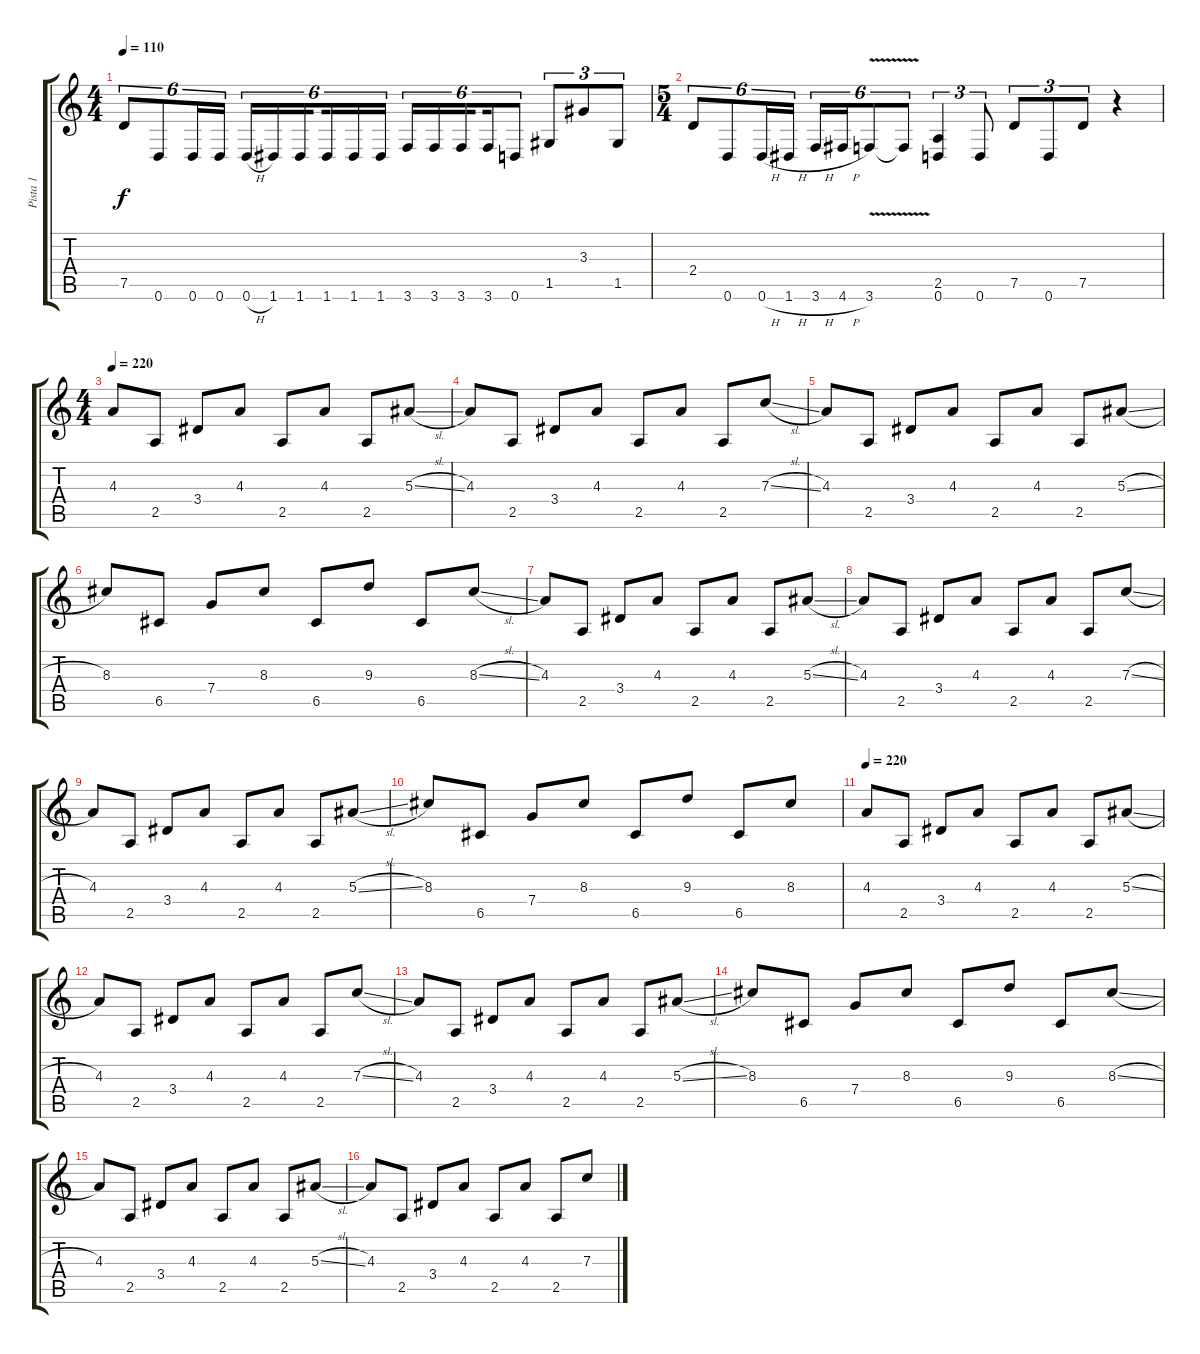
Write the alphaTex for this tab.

\track ("Pista 1" "Pista 1") {instrument distortionguitar}
\staff {score tabs}
\tuning (D4 A3 F3 C3 G2 D2) {hide}
\ts (4 4)
\tempo 110
\clef g2
\ks c
7.5.8{tu (6 4) dy f} 0.6.8{tu (6 4)} 0.6.16{tu (6 4)} 0.6.16{tu (6 4)} 0.6{h}.16{tu (6 4)} 1.6.16{tu (6 4)} 1.6.16{tu (6 4) beam splitsecondary} 1.6.16{tu (6 4)} 1.6.16{tu (6 4)} 1.6.16{tu (6 4)} 3.6.16{tu (6 4)} 3.6.16{tu (6 4)} 3.6.16{tu (6 4) beam splitsecondary} 3.6.16{tu (6 4)} 0.6.8{tu (6 4)} 1.5.8{tu (3 2)} 3.3.8{tu (3 2)} 1.5.8{tu (3 2)} |
\ts (5 4)
2.4.8{tu (6 4)} 0.6.8{tu (6 4)} 0.6{h}.16{tu (6 4)} 1.6{h}.16{tu (6 4)} 3.6{h}.16{tu (6 4)} 4.6{h}.16{tu (6 4)} 3.6{v}.8{tu (6 4)} 3.6{v t}.8{tu (6 4)} (2.5 0.6).4{tu (3 2)} 0.6.8{tu (3 2)} 7.5.8{tu (3 2)} 0.6.8{tu (3 2)} 7.5.8{tu (3 2)} r.4 |
\ts (4 4)
\tempo 220
4.3.8 2.5.8 3.4.8 4.3.8 2.5.8 4.3.8 2.5.8 5.3{sl}.8 |
4.3.8 2.5.8 3.4.8 4.3.8 2.5.8 4.3.8 2.5.8 7.3{sl}.8 |
4.3.8 2.5.8 3.4.8 4.3.8 2.5.8 4.3.8 2.5.8 5.3{sl}.8 |
8.3.8 6.5.8 7.4.8 8.3.8 6.5.8 9.3.8 6.5.8 8.3{sl}.8 |
4.3.8 2.5.8 3.4.8 4.3.8 2.5.8 4.3.8 2.5.8 5.3{sl}.8 |
4.3.8 2.5.8 3.4.8 4.3.8 2.5.8 4.3.8 2.5.8 7.3{sl}.8 |
4.3.8 2.5.8 3.4.8 4.3.8 2.5.8 4.3.8 2.5.8 5.3{sl}.8 |
8.3.8 6.5.8 7.4.8 8.3.8 6.5.8 9.3.8 6.5.8 8.3.8 |
\tempo 220
4.3.8 2.5.8 3.4.8 4.3.8 2.5.8 4.3.8 2.5.8 5.3{sl}.8 |
4.3.8 2.5.8 3.4.8 4.3.8 2.5.8 4.3.8 2.5.8 7.3{sl}.8 |
4.3.8 2.5.8 3.4.8 4.3.8 2.5.8 4.3.8 2.5.8 5.3{sl}.8 |
8.3.8 6.5.8 7.4.8 8.3.8 6.5.8 9.3.8 6.5.8 8.3{sl}.8 |
4.3.8 2.5.8 3.4.8 4.3.8 2.5.8 4.3.8 2.5.8 5.3{sl}.8 |
4.3.8 2.5.8 3.4.8 4.3.8 2.5.8 4.3.8 2.5.8 7.3{sl}.8
